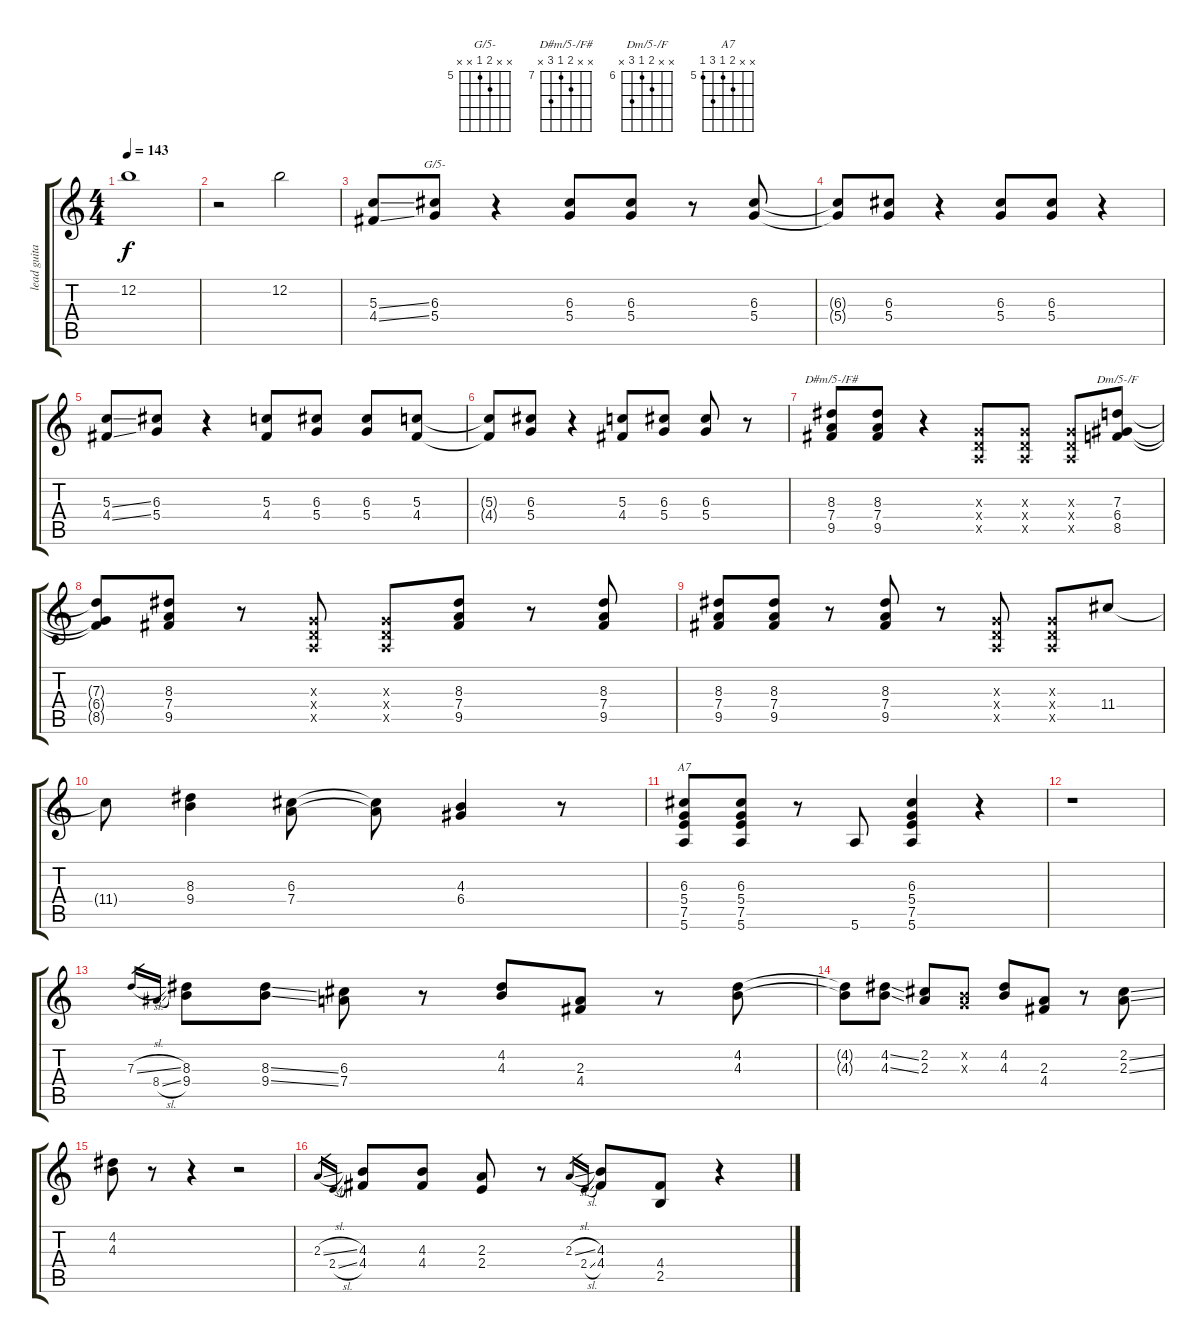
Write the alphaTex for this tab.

\track ("lead guitar" "lead guita") {instrument distortionguitar}
\staff {score tabs}
\tuning (E4 B3 G3 D3 A2 E2) {hide}
\chord ("G/5-" x x 6 5 x x) {firstfret 5}
\chord ("D#m/5-/F#" x x 8 7 9 x) {firstfret 7}
\chord ("Dm/5-/F" x x 7 6 8 x) {firstfret 6}
\chord ("A7" x x 6 5 7 5) {firstfret 5}
\ts (4 4)
\tempo 143
\clef g2
\ks c
12.2.1{dy f} |
r.2 12.2.2 |
(5.3{ss} 4.4{ss}).8 (6.3 5.4).8{ch "G/5-"} r.4 (6.3 5.4).8 (6.3 5.4).8 r.8 (6.3 5.4).8 |
(6.3{t} 5.4{t}).8 (6.3 5.4).8 r.4 (6.3 5.4).8 (6.3 5.4).8 r.4 |
(5.3{ss} 4.4{ss}).8 (6.3 5.4).8 r.4 (5.3 4.4).8 (6.3 5.4).8 (6.3 5.4).8 (5.3 4.4).8 |
(5.3{t} 4.4{t}).8 (6.3 5.4).8 r.4 (5.3 4.4).8 (6.3 5.4).8 (6.3 5.4).8 r.8 |
(8.3 7.4 9.5).8{ch "D#m/5-/F#"} (8.3 7.4 9.5).8 r.4 (0.3{x} 0.4{x} 0.5{x}).8 (0.3{x} 0.4{x} 0.5{x}).8 (0.3{x} 0.4{x} 0.5{x}).8 (7.3 6.4 8.5).8{ch "Dm/5-/F"} |
(7.3{t} 6.4{t} 8.5{t}).8 (8.3 7.4 9.5).8 r.8 (0.3{x} 0.4{x} 0.5{x}).8 (0.3{x} 0.4{x} 0.5{x}).8 (8.3 7.4 9.5).8 r.8 (8.3 7.4 9.5).8 |
(8.3 7.4 9.5).8 (8.3 7.4 9.5).8 r.8 (8.3 7.4 9.5).8 r.8 (0.3{x} 0.4{x} 0.5{x}).8 (0.3{x} 0.4{x} 0.5{x}).8 11.4.8 |
11.4{t}.8 (8.3 9.4).4 (6.3 7.4).8 (6.3{t} 7.4{t}).8 (4.3 6.4).4 r.8 |
(6.3 5.4 7.5 5.6).8{ch "A7"} (6.3 5.4 7.5 5.6).8 r.8 5.6.8 (6.3 5.4 7.5 5.6).4 r.4 |
r.1 |
7.3{sl}.16{gr} 8.4{sl}.16{gr} (8.3 9.4).8 (8.3{ss} 9.4{ss}).8 (6.3 7.4).8 r.8 (4.2 4.3).8 (2.3 4.4).8 r.8 (4.2 4.3).8 |
(4.2{t} 4.3{t}).8 (4.2{ss} 4.3{ss}).8 (2.2 2.3).8 (0.2{x} 0.3{x}).8 (4.2 4.3).8 (2.3 4.4).8 r.8 (2.2{ss} 2.3{ss}).8 |
(4.2 4.3).8 r.8 r.4 r.2 |
2.3{sl}.16{gr} 2.4{sl}.16{gr} (4.3 4.4).8 (4.3 4.4).8 (2.3 2.4).8 r.8 2.3{sl}.16{gr} 2.4{sl}.16{gr} (4.3 4.4).8 (4.4 2.5).8 r.4
